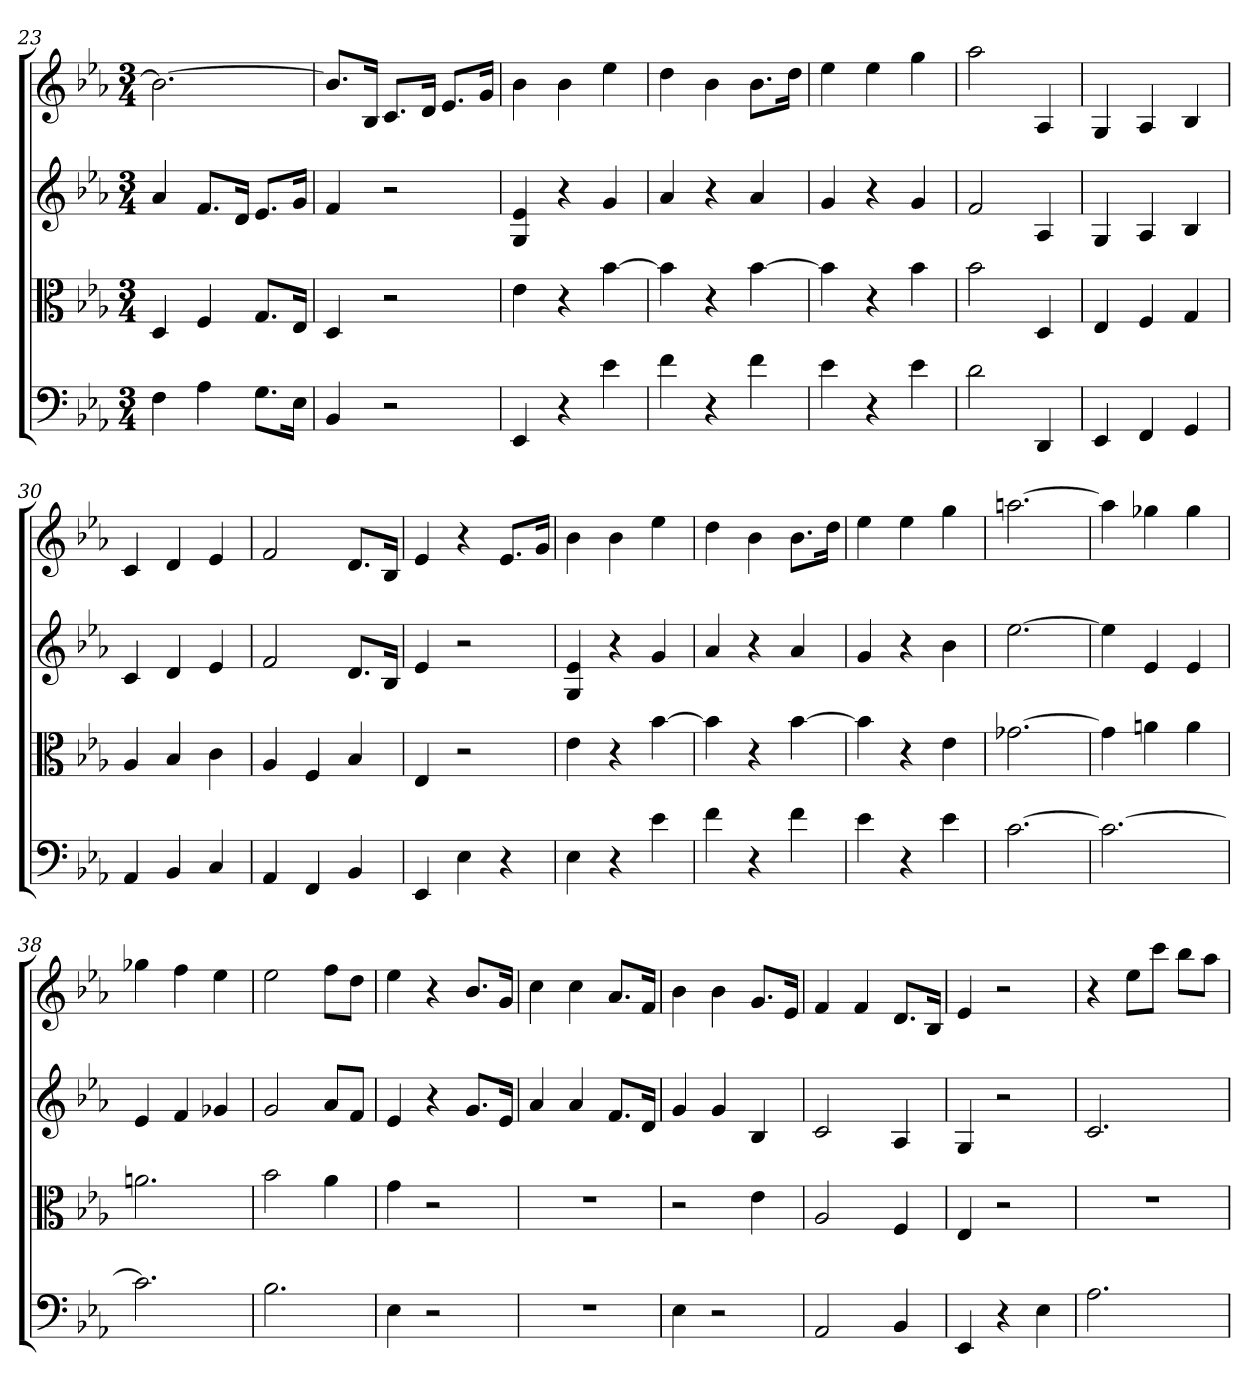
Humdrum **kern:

**kern	**kern	**kern	**kern
*part4	*part3	*part2	*part1
*staff4	*staff3	*staff2	*staff1
*clefF4	*clefC3	*clefG2	*clefG2
*k[b-e-a-]	*k[b-e-a-]	*k[b-e-a-]	*k[b-e-a-]
*E-:	*E-:	*E-:	*E-:
*M3/4	*M3/4	*M3/4	*M3/4
=23	=23	=23	=23
4F	4D	4a-	2.b-_
4A-	4F	8.f/L	.
.	.	16d/Jk	.
8.G\L	8.G/L	8.e-/L	.
16E-\Jk	16E-/Jk	16g/Jk	.
=24	=24	=24	=24
4BB-	4D	4f	8.b-/L]
.	.	.	16B-/Jk
2r	2r	2r	8.c/L
.	.	.	16d/Jk
.	.	.	8.e-/L
.	.	.	16g/Jk
=25	=25	=25	=25
4EE-	4e-	4G 4e-	4b-
4r	4r	4r	4b-
4e-	[4b-	4g	4ee-
=26	=26	=26	=26
4f	4b-]	4a-	4dd
4r	4r	4r	4b-
4f	[4b-	4a-	8.b-\L
.	.	.	16dd\Jk
=27	=27	=27	=27
4e-	4b-]	4g	4ee-
4r	4r	4r	4ee-
4e-	4b-	4g	4gg
=28	=28	=28	=28
2d	2b-	2f	2aa-
4DD	4D	4A-	4A-
=29	=29	=29	=29
4EE-	4E-	4G	4G
4FF	4F	4A-	4A-
4GG	4G	4B-	4B-
=30	=30	=30	=30
4AA-	4A-	4c	4c
4BB-	4B-	4d	4d
4C	4c	4e-	4e-
=31	=31	=31	=31
4AA-	4A-	2f	2f
4FF	4F	.	.
4BB-	4B-	8.d/L	8.d/L
.	.	16B-/Jk	16B-/Jk
=32	=32	=32	=32
4EE-	4E-	4e-	4e-
4E-	2r	2r	4r
4r	.	.	8.e-/L
.	.	.	16g/Jk
=33	=33	=33	=33
4E-	4e-	4G 4e-	4b-
4r	4r	4r	4b-
4e-	[4b-	4g	4ee-
=34	=34	=34	=34
4f	4b-]	4a-	4dd
4r	4r	4r	4b-
4f	[4b-	4a-	8.b-\L
.	.	.	16dd\Jk
=35	=35	=35	=35
4e-	4b-]	4g	4ee-
4r	4r	4r	4ee-
4e-	4e-	4b-	4gg
=36	=36	=36	=36
[2.c	[2.g-X	[2.ee-	[2.aan
=37	=37	=37	=37
2.c_	4g-]	4ee-]	4aa]
.	4an	4e-	4gg-X
.	4a	4e-	4gg-
=38	=38	=38	=38
2.c]	2.an	4e-	4gg-X
.	.	4f	4ff
.	.	4g-X	4ee-
=39	=39	=39	=39
2.B-	2b-	2g	2ee-
.	4a-	8a-/L	8ff\L
.	.	8f/J	8dd\J
=40	=40	=40	=40
4E-	4g	4e-	4ee-
2r	2r	4r	4r
.	.	8.g/L	8.b-/L
.	.	16e-/Jk	16g/Jk
=41	=41	=41	=41
2.r	2.r	4a-	4cc
.	.	4a-	4cc
.	.	8.f/L	8.a-/L
.	.	16d/Jk	16f/Jk
=42	=42	=42	=42
4E-	2r	4g	4b-
2r	.	4g	4b-
.	4e-	4B-	8.g/L
.	.	.	16e-/Jk
=43	=43	=43	=43
2AA-	2A-	2c	4f
.	.	.	4f
4BB-	4F	4A-	8.d/L
.	.	.	16B-/Jk
=44	=44	=44	=44
4EE-	4E-	4G	4e-
4r	2r	2r	2r
4E-	.	.	.
=45	=45	=45	=45
2.A-	2.r	2.c	4r
.	.	.	8ee-\L
.	.	.	8ccc\J
.	.	.	8bb-\L
.	.	.	8aa-\J
=	=	=	=
*-	*-	*-	*-
